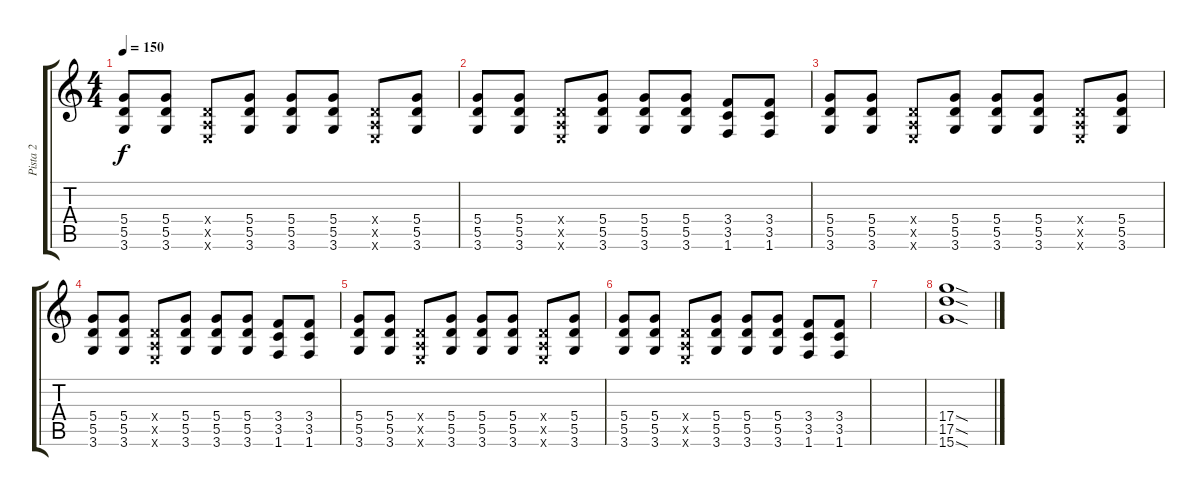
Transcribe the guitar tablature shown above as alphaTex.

\track ("Pista 2" "Pista 2") {instrument overdrivenguitar}
\staff {score tabs}
\tuning (E4 B3 G3 D3 A2 E2) {hide}
\ts (4 4)
\tempo 150
\clef g2
\ks c
(5.4 5.5 3.6).8{dy f} (5.4 5.5 3.6).8 (0.4{x} 0.5{x} 0.6{x}).8 (5.4 5.5 3.6).8 (5.4 5.5 3.6).8 (5.4 5.5 3.6).8 (0.4{x} 0.5{x} 0.6{x}).8 (5.4 5.5 3.6).8 |
(5.4 5.5 3.6).8 (5.4 5.5 3.6).8 (0.4{x} 0.5{x} 0.6{x}).8 (5.4 5.5 3.6).8 (5.4 5.5 3.6).8 (5.4 5.5 3.6).8 (3.4 3.5 1.6).8 (3.4 3.5 1.6).8 |
(5.4 5.5 3.6).8 (5.4 5.5 3.6).8 (0.4{x} 0.5{x} 0.6{x}).8 (5.4 5.5 3.6).8 (5.4 5.5 3.6).8 (5.4 5.5 3.6).8 (0.4{x} 0.5{x} 0.6{x}).8 (5.4 5.5 3.6).8 |
(5.4 5.5 3.6).8 (5.4 5.5 3.6).8 (0.4{x} 0.5{x} 0.6{x}).8 (5.4 5.5 3.6).8 (5.4 5.5 3.6).8 (5.4 5.5 3.6).8 (3.4 3.5 1.6).8 (3.4 3.5 1.6).8 |
(5.4 5.5 3.6).8 (5.4 5.5 3.6).8 (0.4{x} 0.5{x} 0.6{x}).8 (5.4 5.5 3.6).8 (5.4 5.5 3.6).8 (5.4 5.5 3.6).8 (0.4{x} 0.5{x} 0.6{x}).8 (5.4 5.5 3.6).8 |
(5.4 5.5 3.6).8 (5.4 5.5 3.6).8 (0.4{x} 0.5{x} 0.6{x}).8 (5.4 5.5 3.6).8 (5.4 5.5 3.6).8 (5.4 5.5 3.6).8 (3.4 3.5 1.6).8 (3.4 3.5 1.6).8 |
|
(17.4{sod} 17.5{sod} 15.6{sod}).1
